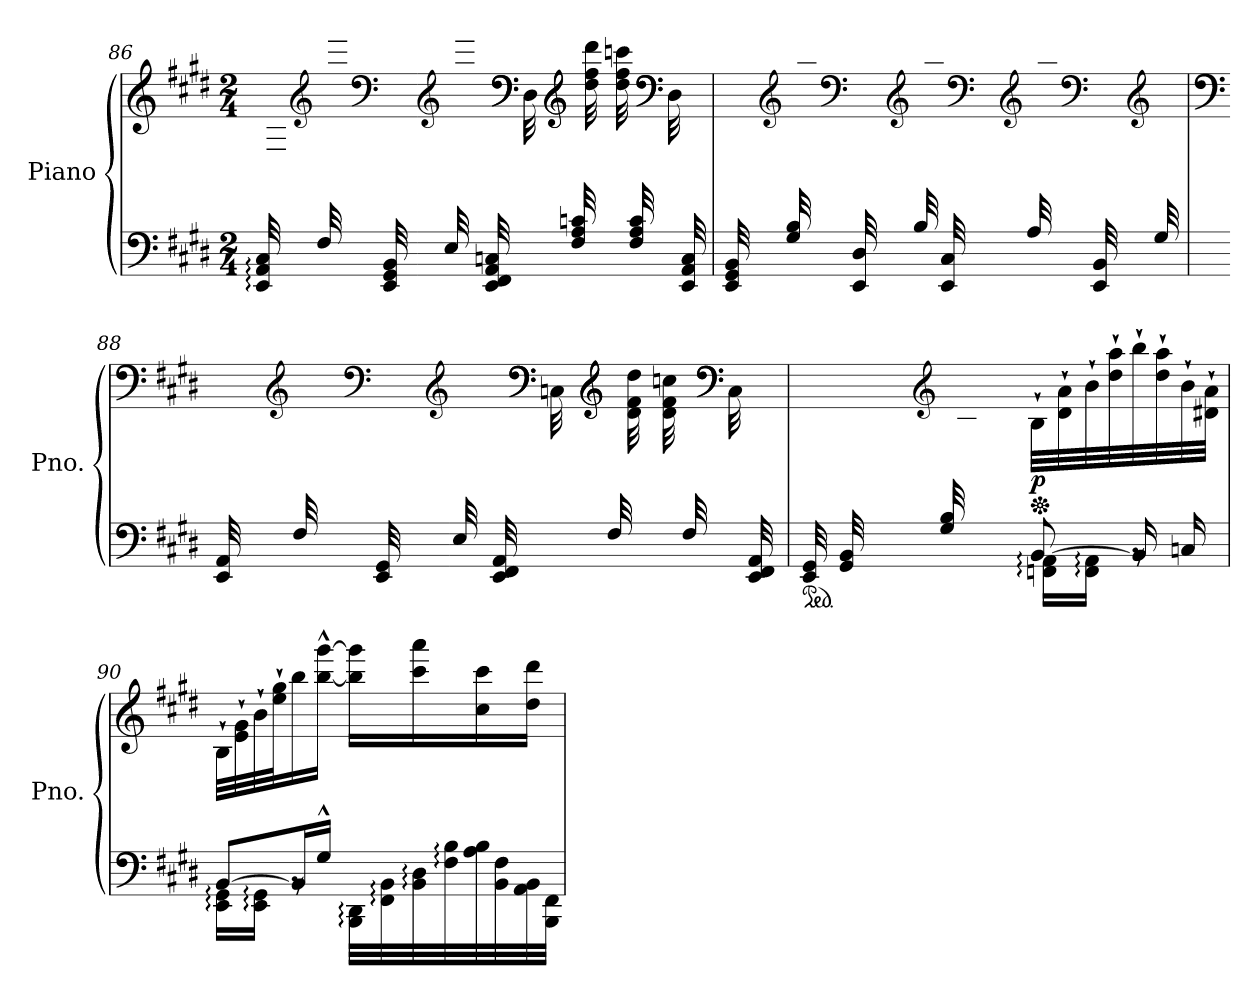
**kern	**kern	**dynam
*part1	*part1	*part1
*staff2	*staff1	*staff1/2
*I"Piano	*	*
*I'Pno.	*	*
!!LO:PB:g=z
*clefF4	*clefG2	*
*k[f#c#g#d#]	*k[f#c#g#d#]	*
*M2/4	*M2/4	*
=86	=86	=86
*	*^	*
32EE/: 32AA/: 32C#/:LLL	16ryy	32ryy	.
32ryy	.	32F#\	.
*	*clefG2	*	*
32F#/	16rgggyy	32ryy	.
32ryy	.	32ff#\ 32aa\ 32ccc#\ 32fff#\	.
*	*clefF4	*	*
32EE/ 32GG#/ 32BB/	16rgyy	32ryy	.
32ryy	.	32E\	.
*	*clefG2	*	*
32E/	16.reeeyy	32ryy	.
32ryy	.	32ee\ 32gg#\ 32bb\ 32eee\JJJ	.
32EE/ 32FF#/ 32AA/ 32Cn/LLL	.	32ryy	.
*	*clefF4	*	*
32ryy	32rbyy	32D#\	.
*	*clefG2	*	*
32F#/ 32A/ 32cn/	16rgggyy	32ryy	.
16ryy	.	32dd#\ 32ff#\ 32ddd#\	.
.	16rddddyy	32dd#\ 32ff#\ 32cccn\	.
32F#/ 32A/ 32c/	.	32ryy	.
*	*clefF4	*	*
32ryy	16rbyy	32D#\	.
32EE/ 32AA/ 32C/JJJ	.	32ryy	.
!!LO:LB:g=z	!!
=87	=87	=87	=87
32EE/ 32GG#/ 32BB/LLL	16rbyy	32ryy	.
32ryy	.	32E\	.
*	*clefG2	*	*
32G#/ 32B/	16rgggyy	32ryy	.
32ryy	.	32b\ 32ee\ 32gg#\ 32bb\	.
*	*clefF4	*	*
32EE/ 32D#/	16rgyy	32ryy	.
32ryy	.	32F#\	.
*	*clefG2	*	*
32B/	16.reeeyy	32ryy	.
32ryy	.	32b\ 32dd#\ 32ff#\ 32bb\JJJ	.
32EE/ 32C#/LLL	.	32ryy	.
*	*clefF4	*	*
32ryy	32rffyy	32E\	.
*	*clefG2	*	*
32A/	16rgggyy	32ryy	.
32ryy	.	32a\ 32cc#\ 32ee\ 32aa\	.
*	*clefF4	*	*
32EE/ 32BB/	16rgyy	32ryy	.
32ryy	.	32D#\	.
*	*clefG2	*	*
32G#/	16rgggyy	32ryy	.
32ryy	.	32g#\ 32b\ 32dd#\ 32gg#\JJJ	.
!!LO:LB:g=z	!!
=88	=88	=88	=88
*	*clefF4	*	*
32EE/ 32AA/LLL	16rbyy	32ryy	.
32ryy	.	32C#\	.
*	*clefG2	*	*
32F#/	16rgggyy	32ryy	.
32ryy	.	32f#\ 32a\ 32cc#\ 32ff#\	.
*	*clefF4	*	*
32EE/ 32GG#/	16rgyy	32ryy	.
32ryy	.	32BB\	.
*	*clefG2	*	*
32E/	16.reeeyy	32ryy	.
32ryy	.	32e\ 32g#\ 32b\ 32ee\JJJ	.
32EE/ 32FF#/ 32AA/LLL	.	32ryy	.
*	*clefF4	*	*
32ryy	32rbyy	32Cn\	.
*	*clefG2	*	*
32F#/	16rgggyy	32ryy	.
16ryy	.	32d#\ 32f#\ 32dd#\	.
.	16reeeyy	32d#\ 32f#\ 32ccn\	.
32F#/	.	32ryy	.
*	*clefF4	*	*
32ryy	16rbyy	32C\	.
32EE/ 32FF#/ 32AA/JJJ	.	32ryy	.
=89	=89	=89	=89
*ped	*	*	*
*^	*	*	*
32EE/ 32GG#/LLL	4ryy	8ryy	16ryy	.
32GG#/ 32BB/	.	.	.	.
16ryy	.	.	32BB\ 32E\	.
.	.	.	32E\ 32G#\	.
*	*	*clefG2	*	*
32G#/ 32B/	.	8ryy	32ryy	.
16.ryy	.	.	32B\ 32e\	.
.	.	.	32e\ 32g#\	.
.	.	.	32g#\ 32b\JJJ	.
*	*	*Xped	*	*
!	!	!	!	!LO:DY:b
[8BB/L	16FFn\: 16AA\:LL	32B`\LLL	4ryy	p
.	.	32d#\` 32a\`	.	.
.	16FF\: 16AA\:JJ	32b`\	.	.
.	.	32dd#\` 32aa\`	.	.
16BB/L]	8rBB	32bb`\	.	.
.	.	32dd#\` 32aa\`	.	.
16Cn/JJ	.	32b`\	.	.
.	.	32d#X\` 32a\`JJJ	.	.
*	*	*v	*v	*
!!LO:LB:g=z
=90	=90	=90	=90
[8BB/L	16EE\: 16GG#\:LL	32B`\LLL	.
.	.	32e\` 32g#\`	.
.	16EE\: 16GG#\:JJ	32b`\	.
.	.	32ee\` 32gg#\`J	.
16BB/L]	8rBB	16bb\	.
16G#^^/JJ	.	[16bb\^^ [16ggg#\^^JJ	.
32BBB\: 32DD#\:LLL	4ryy	16bb\] 16ggg#\]LL	.
32FF#\: 32BB\:	.	.	.
32BB\: 32D#\:	.	16ccc#\ 16aaa\	.
32F#\: 32B\:	.	.	.
32A\ 32B\	.	16cc#\ 16ccc#\	.
32BB\ 32F#\	.	.	.
32AA\ 32BB\	.	16dd#\ 16ddd#\JJ	.
32BBB\ 32FF#\JJJ	.	.	.
*v	*v	*	*
=	=	=
*-	*-	*-
